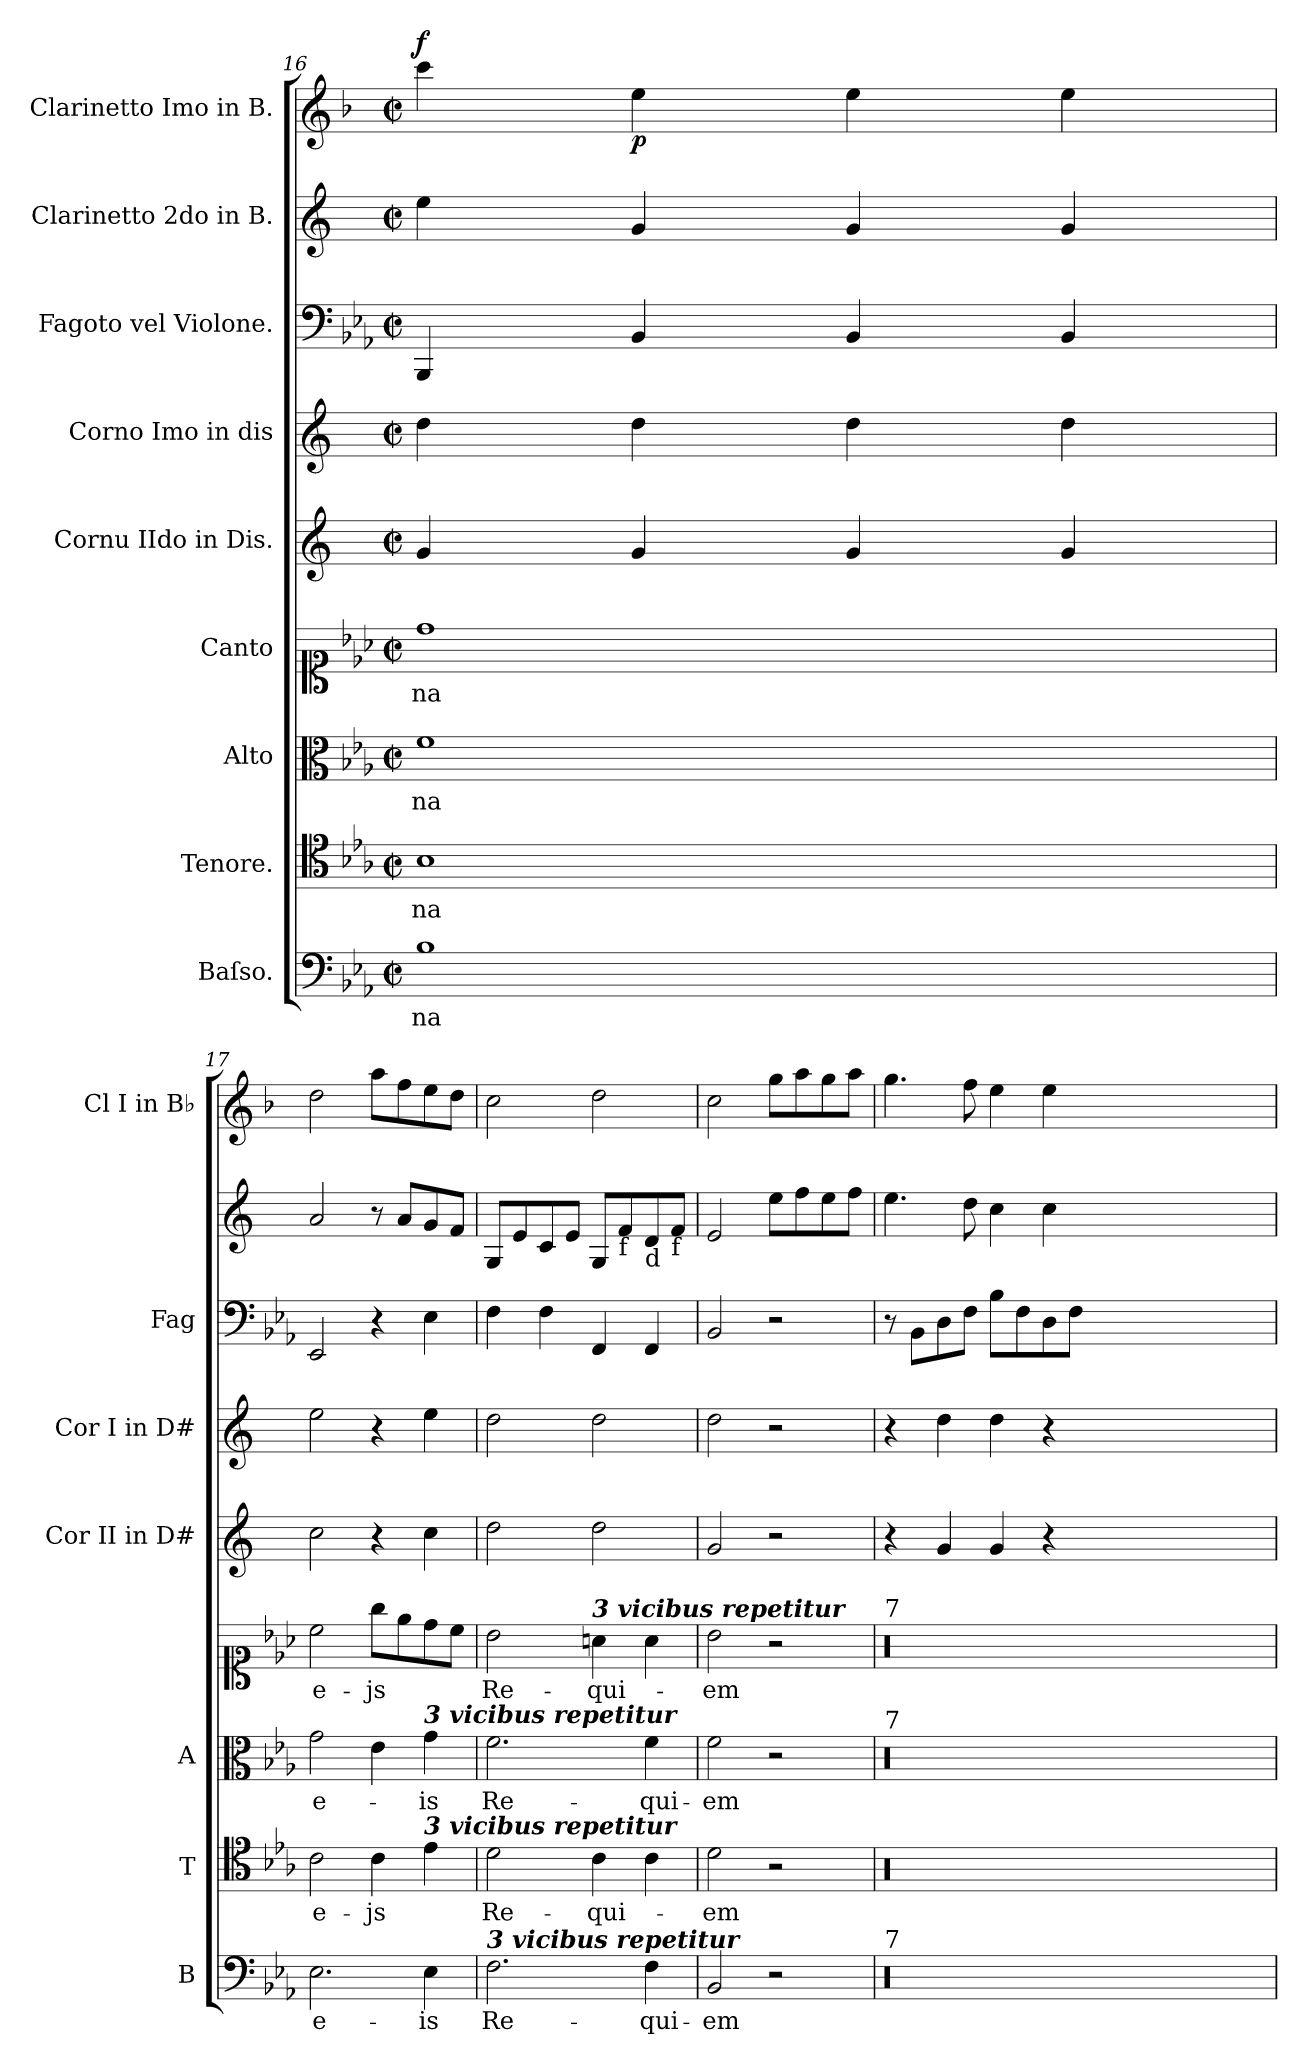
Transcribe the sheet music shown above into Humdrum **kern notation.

**kern	**text	**kern	**text	**kern	**text	**kern	**text	**kern	**kern	**kern	**kern	**kern	**dynam
*part9	*part9	*part8	*part8	*part7	*part7	*part6	*part6	*part5	*part4	*part3	*part2	*part1	*part1
*staff9	*staff9	*staff8	*staff8	*staff7	*staff7	*staff6	*staff6	*staff5	*staff4	*staff3	*staff2	*staff1	*staff1
*I"Baſso.	*	*I"Tenore.	*	*I"Alto	*	*I"Canto	*	*I"Cornu IIdo in Dis.	*I"Corno Imo in dis	*I"Fagoto vel Violone.	*I"Clarinetto 2do in B.	*I"Clarinetto Imo in B.	*
*I'B	*	*I'T	*	*I'A	*	*	*	*I'Cor II in D#	*I'Cor I in D#	*I'Fag	*	*I'Cl I in B♭	*
*clefF4	*	*clefC4	*	*clefC3	*	*clefC1	*	*clefG2	*clefG2	*clefF4	*clefG2	*clefG2	*
*	*	*	*	*	*	*	*	*ITrd5c9	*ITrd5c9	*	*ITrd1c2	*ITrd1c2	*
*k[b-e-a-]	*	*k[b-e-a-]	*	*k[b-e-a-]	*	*k[b-e-a-]	*	*k[b-e-a-]	*k[b-e-a-]	*k[b-e-a-]	*k[b-e-]	*k[b-e-a-]	*
*M2/2	*	*M2/2	*	*M2/2	*	*M2/2	*	*M2/2	*M2/2	*M2/2	*M2/2	*M2/2	*
*met(c|)	*	*met(c|)	*	*met(c|)	*	*met(c|)	*	*met(c|)	*met(c|)	*met(c|)	*met(c|)	*met(c|)	*
=16	=16	=16	=16	=16	=16	=16	=16	=16	=16	=16	=16	=16	=16
!	!	!	!	!	!	!	!	!	!	!	!	!	!LO:DY:a
1B-	-na	1B-	-na	1f	-na	1dd	-na	4B-/	4f\	4BBB-/	4dd\	4bb-\	f
.	.	.	.	.	.	.	.	4B-/	4f\	4BB-/	4f/	4dd\	p
.	.	.	.	.	.	.	.	4B-/	4f\	4BB-/	4f/	4dd\	.
.	.	.	.	.	.	.	.	4B-/	4f\	4BB-/	4f/	4dd\	.
=17	=17	=17	=17	=17	=17	=17	=17	=17	=17	=17	=17	=17	=17
2.E-\	e-	2c\	e-	2g\	e-	2cc\	e-	2e-\	2g\	2EE-/	2g/	2cc\	.
.	.	4c\	-js	4e-\	.	8gg\L	-js	4r	4r	4r	8r	8gg\L	.
.	.	.	.	.	.	8ee-\	.	.	.	.	8g/L	8ee-\	.
!	!	!	!	!LO:TX:a:Bi:t=3 vicibus repetitur	!	!	!	!	!	!	!	!	!
!	!	!LO:TX:a:Bi:t=3 vicibus repetitur	!	!	!	!	!	!	!	!	!	!	!
4E-\	-is	4e-\	.	4g\	-is	8dd\	.	4e-\	4g\	4E-\	8f/	8dd\	.
.	.	.	.	.	.	8cc\J	.	.	.	.	8e-/J	8cc\J	.
=18	=18	=18	=18	=18	=18	=18	=18	=18	=18	=18	=18	=18	=18
!LO:TX:a:Bi:t=3 vicibus repetitur	!	!	!	!	!	!	!	!	!	!	!	!	!
2.F\	Re-	2d\	Re-	2.f\	Re-	2b-\	Re-	2f\	2f\	4F\	8F/L	2b-\	.
.	.	.	.	.	.	.	.	.	.	.	8d/	.	.
.	.	.	.	.	.	.	.	.	.	4F\	8B-/	.	.
.	.	.	.	.	.	.	.	.	.	.	8d/J	.	.
!	!	!	!	!	!	!LO:TX:a:Bi:t=3 vicibus repetitur	!	!	!	!	!	!	!
.	.	4c\	-qui-	.	.	4an\	-qui-	2f\	2f\	4FF/	8F/L	2cc\	.
!	!	!	!	!	!	!	!	!	!	!	!LO:TX:b:t=f	!	!
.	.	.	.	.	.	.	.	.	.	.	8e-/	.	.
!	!	!	!	!	!	!	!	!	!	!	!LO:TX:b:t=d	!	!
4F\	-qui-	4c\	.	4f\	-qui-	4a\	.	.	.	4FF/	8c/	.	.
!	!	!	!	!	!	!	!	!	!	!	!LO:TX:b:t=f	!	!
.	.	.	.	.	.	.	.	.	.	.	8e-/J	.	.
=19	=19	=19	=19	=19	=19	=19	=19	=19	=19	=19	=19	=19	=19
2BB-/	-em	2d\	-em	2f\	-em	2b-\	-em	2B-/	2f\	2BB-/	2d/	2b-\	.
2r	.	2r	.	2r	.	2r	.	2r	2r	2r	8dd\L	8ff\L	.
.	.	.	.	.	.	.	.	.	.	.	8ee-\	8gg\	.
.	.	.	.	.	.	.	.	.	.	.	8dd\	8ff\	.
.	.	.	.	.	.	.	.	.	.	.	8ee-\J	8gg\J	.
=20	=20	=20	=20	=20	=20	=20	=20	=20	=20	=20	=20	=20	=20
!	!	!	!	!	!	!LO:TX:a:t=7	!	!	!	!	!	!	!
!	!	!	!	!LO:TX:a:t=7	!	!	!	!	!	!	!	!	!
!LO:TX:a:t=7	!	!	!	!	!	!	!	!	!	!	!	!	!
00r	.	00r	.	00r	.	00r	.	4r	4r	8r	4.dd\	4.ff\	.
.	.	.	.	.	.	.	.	.	.	8BB-\L	.	.	.
.	.	.	.	.	.	.	.	4B-/	4f\	8D\	.	.	.
.	.	.	.	.	.	.	.	.	.	8F\J	8cc\	8ee-\	.
.	.	.	.	.	.	.	.	4B-/	4f\	8B-\L	4b-\	4dd\	.
.	.	.	.	.	.	.	.	.	.	8F\	.	.	.
.	.	.	.	.	.	.	.	4r	4r	8D\	4b-\	4dd\	.
.	.	.	.	.	.	.	.	.	.	8F\J	.	.	.
.	.	.	.	.	.	.	.	0.ryy	0.ryy	0.ryy	0.ryy	0.ryy	.
=	=	=	=	=	=	=	=	=	=	=	=	=	=
*-	*-	*-	*-	*-	*-	*-	*-	*-	*-	*-	*-	*-	*-
